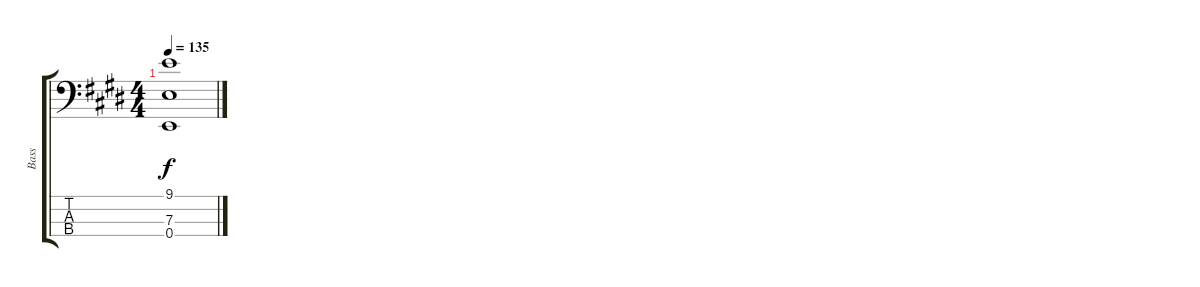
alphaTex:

\track ("Bass" "Bass") {instrument electricbassfinger}
\staff {score tabs}
\tuning (G2 D2 A1 E1) {hide}
\ts (4 4)
\tempo 135
\clef f4
\ks e
(9.1{t} 7.3{t} 0.4{t}).1{dy f}
